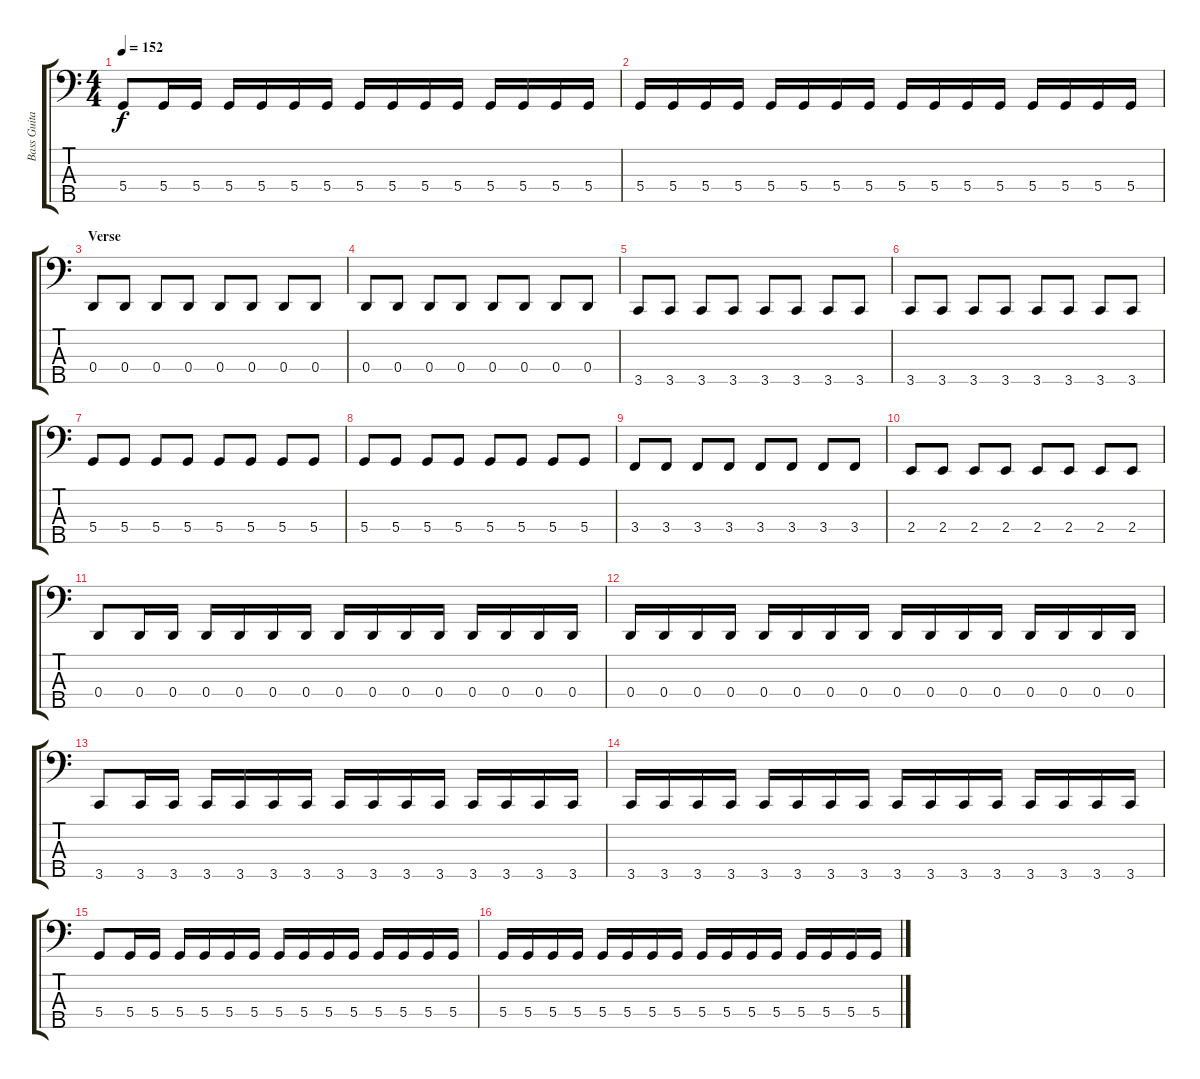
\track ("Bass Guitar" "Bass Guita") {instrument electricbasspick}
\staff {score tabs}
\tuning (F2 C2 G1 D1 A0) {hide}
\ts (4 4)
\tempo 152
\clef f4
\ks c
5.4.8{dy f} 5.4.16 5.4.16 5.4.16 5.4.16 5.4.16 5.4.16 5.4.16 5.4.16 5.4.16 5.4.16 5.4.16 5.4.16 5.4.16 5.4.16 |
5.4.16 5.4.16 5.4.16 5.4.16 5.4.16 5.4.16 5.4.16 5.4.16 5.4.16 5.4.16 5.4.16 5.4.16 5.4.16 5.4.16 5.4.16 5.4.16 |
\section ("" "Verse")
0.4.8 0.4.8 0.4.8 0.4.8 0.4.8 0.4.8 0.4.8 0.4.8 |
0.4.8 0.4.8 0.4.8 0.4.8 0.4.8 0.4.8 0.4.8 0.4.8 |
3.5.8 3.5.8 3.5.8 3.5.8 3.5.8 3.5.8 3.5.8 3.5.8 |
3.5.8 3.5.8 3.5.8 3.5.8 3.5.8 3.5.8 3.5.8 3.5.8 |
5.4.8 5.4.8 5.4.8 5.4.8 5.4.8 5.4.8 5.4.8 5.4.8 |
5.4.8 5.4.8 5.4.8 5.4.8 5.4.8 5.4.8 5.4.8 5.4.8 |
3.4.8 3.4.8 3.4.8 3.4.8 3.4.8 3.4.8 3.4.8 3.4.8 |
2.4.8 2.4.8 2.4.8 2.4.8 2.4.8 2.4.8 2.4.8 2.4.8 |
0.4.8 0.4.16 0.4.16 0.4.16 0.4.16 0.4.16 0.4.16 0.4.16 0.4.16 0.4.16 0.4.16 0.4.16 0.4.16 0.4.16 0.4.16 |
0.4.16 0.4.16 0.4.16 0.4.16 0.4.16 0.4.16 0.4.16 0.4.16 0.4.16 0.4.16 0.4.16 0.4.16 0.4.16 0.4.16 0.4.16 0.4.16 |
3.5.8 3.5.16 3.5.16 3.5.16 3.5.16 3.5.16 3.5.16 3.5.16 3.5.16 3.5.16 3.5.16 3.5.16 3.5.16 3.5.16 3.5.16 |
3.5.16 3.5.16 3.5.16 3.5.16 3.5.16 3.5.16 3.5.16 3.5.16 3.5.16 3.5.16 3.5.16 3.5.16 3.5.16 3.5.16 3.5.16 3.5.16 |
5.4.8 5.4.16 5.4.16 5.4.16 5.4.16 5.4.16 5.4.16 5.4.16 5.4.16 5.4.16 5.4.16 5.4.16 5.4.16 5.4.16 5.4.16 |
5.4.16 5.4.16 5.4.16 5.4.16 5.4.16 5.4.16 5.4.16 5.4.16 5.4.16 5.4.16 5.4.16 5.4.16 5.4.16 5.4.16 5.4.16 5.4.16
